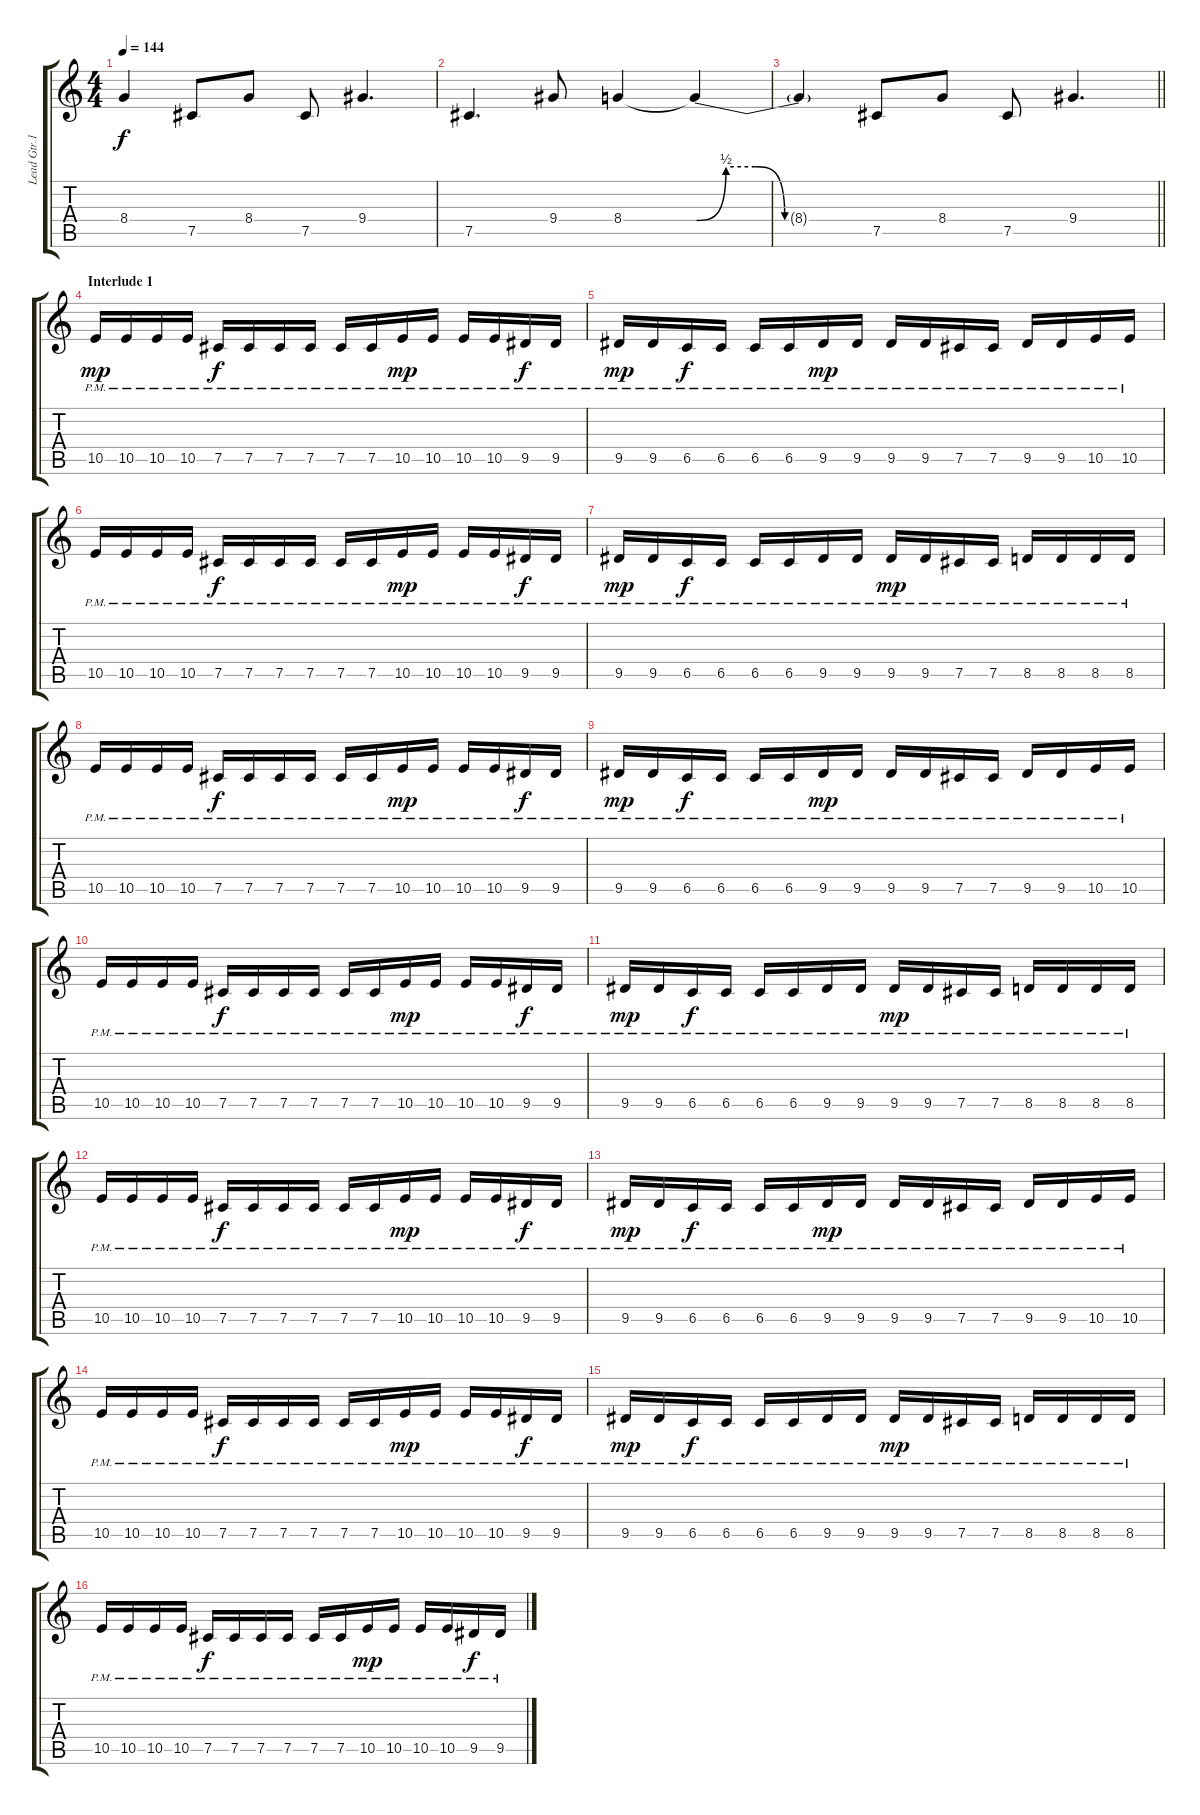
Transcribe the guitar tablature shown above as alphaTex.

\track ("Lead Gtr.1" "Lead Gtr.1") {instrument distortionguitar}
\staff {score tabs}
\tuning (Db4 Ab3 E3 B2 Gb2 Db2) {hide}
\ts (4 4)
\tempo 144
\clef g2
\ks c
8.4{t}.4{dy f} 7.5.8 8.4.8 7.5.8 9.4.4{d} |
7.5.4{d} 9.4.8 8.4.4 8.4{be (custom 0 0 10 2 20 2 30 0 60 0) t}.4 |
\barLineRight lightlight
8.4{t}.4 7.5.8 8.4.8 7.5.8 9.4.4{d} |
\section ("" "Interlude 1")
10.5{pm}.16{dy mp} 10.5{pm}.16 10.5{pm}.16 10.5{pm}.16 7.5{pm}.16{dy f} 7.5{pm}.16 7.5{pm}.16 7.5{pm}.16 7.5{pm}.16 7.5{pm}.16 10.5{pm}.16{dy mp} 10.5{pm}.16 10.5{pm}.16 10.5{pm}.16 9.5{pm}.16{dy f} 9.5{pm}.16 |
9.5{pm}.16{dy mp} 9.5{pm}.16 6.5{pm}.16{dy f} 6.5{pm}.16 6.5{pm}.16 6.5{pm}.16 9.5{pm}.16{dy mp} 9.5{pm}.16 9.5{pm}.16 9.5{pm}.16 7.5{pm}.16 7.5{pm}.16 9.5{pm}.16 9.5{pm}.16 10.5{pm}.16 10.5{pm}.16 |
10.5{pm}.16 10.5{pm}.16 10.5{pm}.16 10.5{pm}.16 7.5{pm}.16{dy f} 7.5{pm}.16 7.5{pm}.16 7.5{pm}.16 7.5{pm}.16 7.5{pm}.16 10.5{pm}.16{dy mp} 10.5{pm}.16 10.5{pm}.16 10.5{pm}.16 9.5{pm}.16{dy f} 9.5{pm}.16 |
9.5{pm}.16{dy mp} 9.5{pm}.16 6.5{pm}.16{dy f} 6.5{pm}.16 6.5{pm}.16 6.5{pm}.16 9.5{pm}.16 9.5{pm}.16 9.5{pm}.16{dy mp} 9.5{pm}.16 7.5{pm}.16 7.5{pm}.16 8.5{pm}.16 8.5{pm}.16 8.5{pm}.16 8.5{pm}.16 |
10.5{pm}.16 10.5{pm}.16 10.5{pm}.16 10.5{pm}.16 7.5{pm}.16{dy f} 7.5{pm}.16 7.5{pm}.16 7.5{pm}.16 7.5{pm}.16 7.5{pm}.16 10.5{pm}.16{dy mp} 10.5{pm}.16 10.5{pm}.16 10.5{pm}.16 9.5{pm}.16{dy f} 9.5{pm}.16 |
9.5{pm}.16{dy mp} 9.5{pm}.16 6.5{pm}.16{dy f} 6.5{pm}.16 6.5{pm}.16 6.5{pm}.16 9.5{pm}.16{dy mp} 9.5{pm}.16 9.5{pm}.16 9.5{pm}.16 7.5{pm}.16 7.5{pm}.16 9.5{pm}.16 9.5{pm}.16 10.5{pm}.16 10.5{pm}.16 |
10.5{pm}.16 10.5{pm}.16 10.5{pm}.16 10.5{pm}.16 7.5{pm}.16{dy f} 7.5{pm}.16 7.5{pm}.16 7.5{pm}.16 7.5{pm}.16 7.5{pm}.16 10.5{pm}.16{dy mp} 10.5{pm}.16 10.5{pm}.16 10.5{pm}.16 9.5{pm}.16{dy f} 9.5{pm}.16 |
9.5{pm}.16{dy mp} 9.5{pm}.16 6.5{pm}.16{dy f} 6.5{pm}.16 6.5{pm}.16 6.5{pm}.16 9.5{pm}.16 9.5{pm}.16 9.5{pm}.16{dy mp} 9.5{pm}.16 7.5{pm}.16 7.5{pm}.16 8.5{pm}.16 8.5{pm}.16 8.5{pm}.16 8.5{pm}.16 |
10.5{pm}.16 10.5{pm}.16 10.5{pm}.16 10.5{pm}.16 7.5{pm}.16{dy f} 7.5{pm}.16 7.5{pm}.16 7.5{pm}.16 7.5{pm}.16 7.5{pm}.16 10.5{pm}.16{dy mp} 10.5{pm}.16 10.5{pm}.16 10.5{pm}.16 9.5{pm}.16{dy f} 9.5{pm}.16 |
9.5{pm}.16{dy mp} 9.5{pm}.16 6.5{pm}.16{dy f} 6.5{pm}.16 6.5{pm}.16 6.5{pm}.16 9.5{pm}.16{dy mp} 9.5{pm}.16 9.5{pm}.16 9.5{pm}.16 7.5{pm}.16 7.5{pm}.16 9.5{pm}.16 9.5{pm}.16 10.5{pm}.16 10.5{pm}.16 |
10.5{pm}.16 10.5{pm}.16 10.5{pm}.16 10.5{pm}.16 7.5{pm}.16{dy f} 7.5{pm}.16 7.5{pm}.16 7.5{pm}.16 7.5{pm}.16 7.5{pm}.16 10.5{pm}.16{dy mp} 10.5{pm}.16 10.5{pm}.16 10.5{pm}.16 9.5{pm}.16{dy f} 9.5{pm}.16 |
9.5{pm}.16{dy mp} 9.5{pm}.16 6.5{pm}.16{dy f} 6.5{pm}.16 6.5{pm}.16 6.5{pm}.16 9.5{pm}.16 9.5{pm}.16 9.5{pm}.16{dy mp} 9.5{pm}.16 7.5{pm}.16 7.5{pm}.16 8.5{pm}.16 8.5{pm}.16 8.5{pm}.16 8.5{pm}.16 |
10.5{pm}.16 10.5{pm}.16 10.5{pm}.16 10.5{pm}.16 7.5{pm}.16{dy f} 7.5{pm}.16 7.5{pm}.16 7.5{pm}.16 7.5{pm}.16 7.5{pm}.16 10.5{pm}.16{dy mp} 10.5{pm}.16 10.5{pm}.16 10.5{pm}.16 9.5{pm}.16{dy f} 9.5{pm}.16
